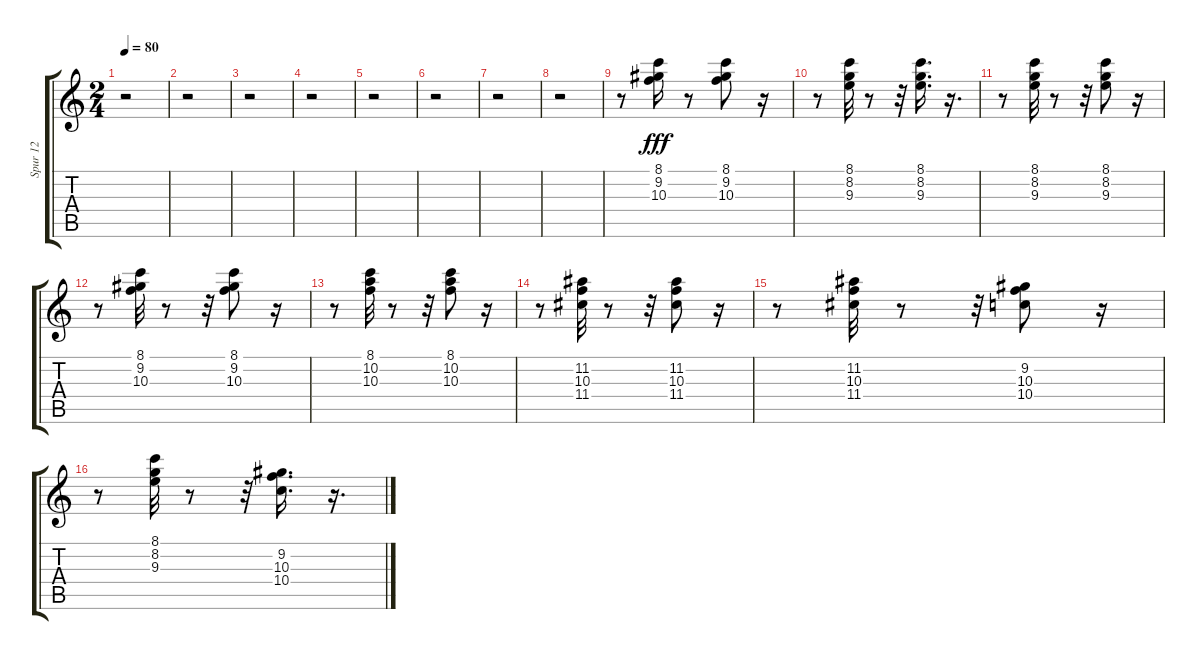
\track ("Spur 12" "Spur 12") {instrument electricguitarclean}
\staff {score tabs}
\tuning (E4 B3 G3 D3 A2 E2) {hide}
\ts (2 4)
\tempo 80
\clef g2
\ks c
r.2{dy fff} |
r.2 |
r.2 |
r.2 |
r.2 |
r.2 |
r.2 |
r.2 |
r.8 (8.1 9.2 10.3).16 r.8 (8.1 9.2 10.3).8 r.16 |
r.8 (8.1 8.2 9.3).32 r.8 r.32 (8.1 8.2 9.3).16{d} r.16{d} |
r.8 (8.1 8.2 9.3).32 r.8 r.32 (8.1 8.2 9.3).8 r.16 |
r.8 (8.1 9.2 10.3).32 r.8 r.32 (8.1 9.2 10.3).8 r.16 |
r.8 (8.1 10.2 10.3).32 r.8 r.32 (8.1 10.2 10.3).8 r.16 |
r.8 (11.2 10.3 11.4).32 r.8 r.32 (11.2 10.3 11.4).8 r.16 |
r.8 (11.2 10.3 11.4).32 r.8 r.32 (9.2 10.3 10.4).8 r.16 |
r.8 (8.1 8.2 9.3).32 r.8 r.32 (9.2 10.3 10.4).16{d} r.16{d}
